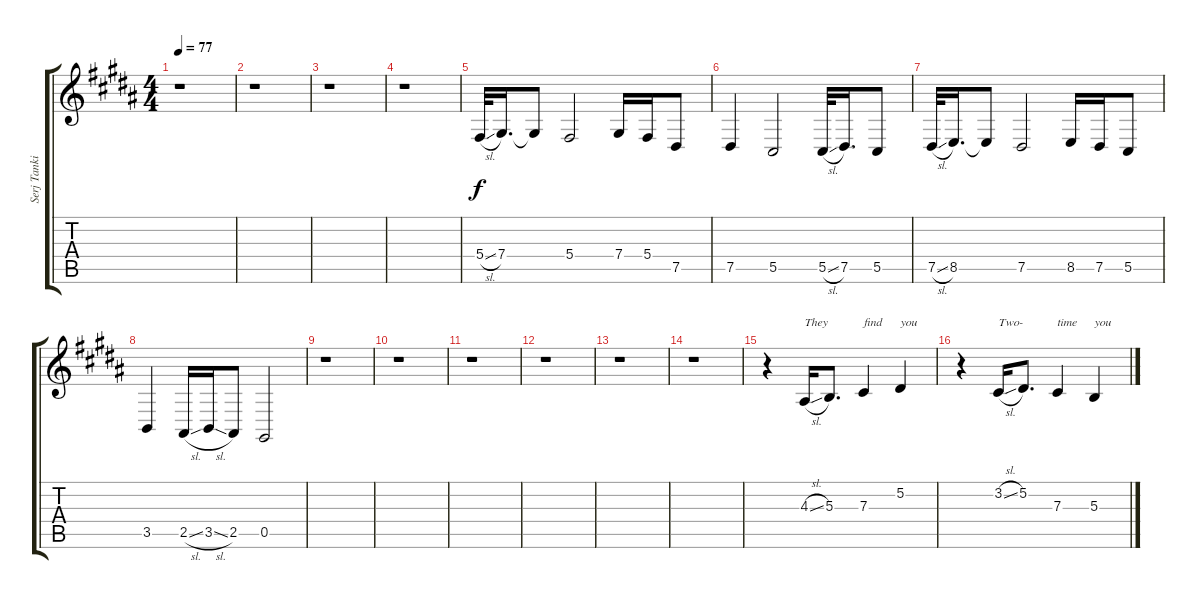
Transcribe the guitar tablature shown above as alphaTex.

\track ("Serj Tankian" "Serj Tanki") {instrument tenorsax}
\staff {score tabs}
\tuning (Eb4 Bb3 Gb3 Db3 Ab2 Eb2) {hide}
\ts (4 4)
\tempo 77
\clef g2
\ks g#minor
r.1{dy f instrument tenorsax} |
r.1 |
r.1 |
r.1 |
5.4{sl}.32 7.4.16{d} 7.4{t}.8 5.4.2 7.4.16 5.4.16 7.5.8 |
7.5.4 5.5.2 5.5{sl}.32 7.5.16{d} 5.5.8 |
7.5{sl}.32 8.5.16{d} 8.5{t}.8 7.5.2 8.5.16 7.5.16 5.5.8 |
3.5.4 2.5{sl}.16 3.5{sl}.16 2.5.8 0.5.2 |
r.1 |
r.1 |
r.1 |
r.1 |
r.1 |
r.1 |
r.4 4.3{sl}.16{txt "They"} 5.3.8{d} 7.3.4{txt "find"} 5.2.4{txt "you"} |
r.4 3.2{sl}.16{txt "Two-"} 5.2.8{d} 7.3.4{txt "time"} 5.3.4{txt "you"}
